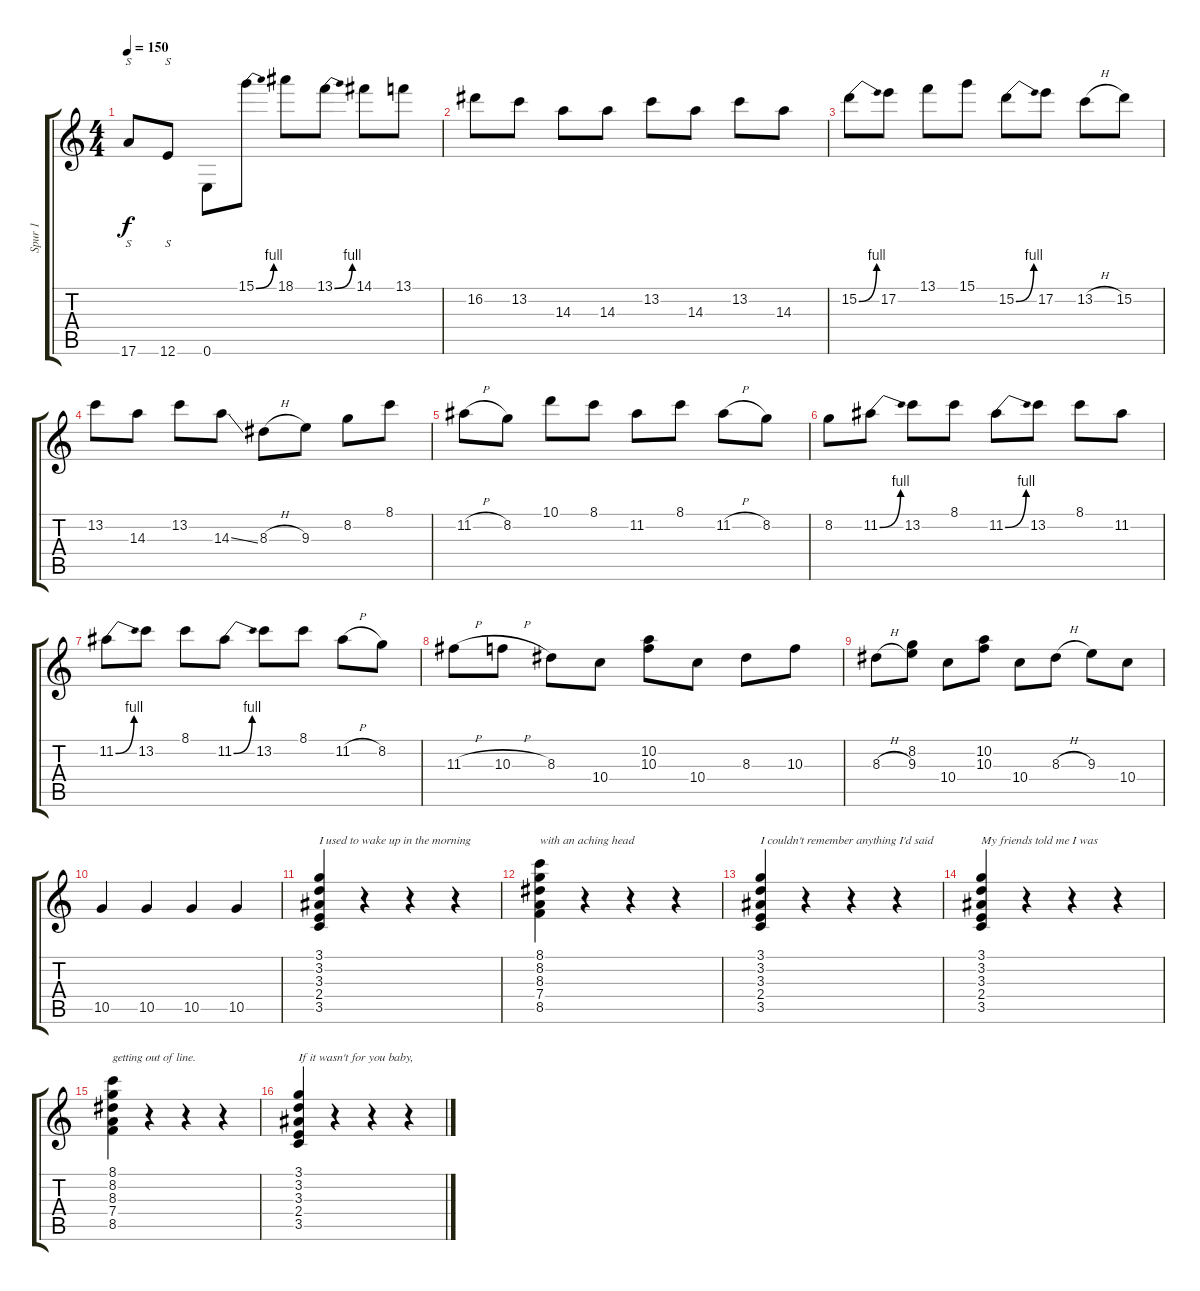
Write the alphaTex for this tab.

\track ("Spur 1" "Spur 1") {instrument distortionguitar}
\staff {score tabs}
\tuning (E4 B3 G3 D3 A2 E2) {hide}
\ts (4 4)
\tempo 150
\clef g2
\ks c
17.6.8{s dy f instrument distortionguitar} 12.6.8{s} 0.6.8 15.1{be (bend 0 0 60 4)}.8 18.1.8 13.1{be (bend 0 0 60 4)}.8 14.1.8 13.1.8 |
16.2.8 13.2.8 14.3.8 14.3.8 13.2.8 14.3.8 13.2.8 14.3.8 |
15.2{be (bend 0 0 60 4)}.8 17.2.8 13.1.8 15.1.8 15.2{be (bend 0 0 60 4)}.8 17.2.8 13.2{h}.8 15.2.8 |
13.2.8 14.3.8 13.2.8 14.3{ss}.8 8.3{h}.8 9.3.8 8.2.8 8.1.8 |
11.2{h}.8 8.2.8 10.1.8 8.1.8 11.2.8 8.1.8 11.2{h}.8 8.2.8 |
8.2.8 11.2{be (bend 0 0 60 4)}.8 13.2.8 8.1.8 11.2{be (bend 0 0 60 4)}.8 13.2.8 8.1.8 11.2.8 |
11.2{be (bend 0 0 60 4)}.8 13.2.8 8.1.8 11.2{be (bend 0 0 60 4)}.8 13.2.8 8.1.8 11.2{h}.8 8.2.8 |
11.3{h}.8 10.3{h}.8 8.3.8 10.4.8 (10.2 10.3).8 10.4.8 8.3.8 10.3.8 |
8.3{h}.8 (8.2 9.3).8 10.4.8 (10.2 10.3).8 10.4.8 8.3{h}.8 9.3.8 10.4.8 |
10.5.4 10.5.4 10.5.4 10.5.4 |
(3.1 3.2 3.3 2.4 3.5).4{txt "I used to wake up in the morning"} r.4 r.4 r.4 |
(8.1 8.2 8.3 7.4 8.5).4{txt "with an aching head"} r.4 r.4 r.4 |
(3.1 3.2 3.3 2.4 3.5).4{txt "I couldn't remember anything I'd said"} r.4 r.4 r.4 |
(3.1 3.2 3.3 2.4 3.5).4{txt "My friends told me I was"} r.4 r.4 r.4 |
(8.1 8.2 8.3 7.4 8.5).4{txt "getting out of line."} r.4 r.4 r.4 |
(3.1 3.2 3.3 2.4 3.5).4{txt "If it wasn't for you baby, "} r.4 r.4 r.4
